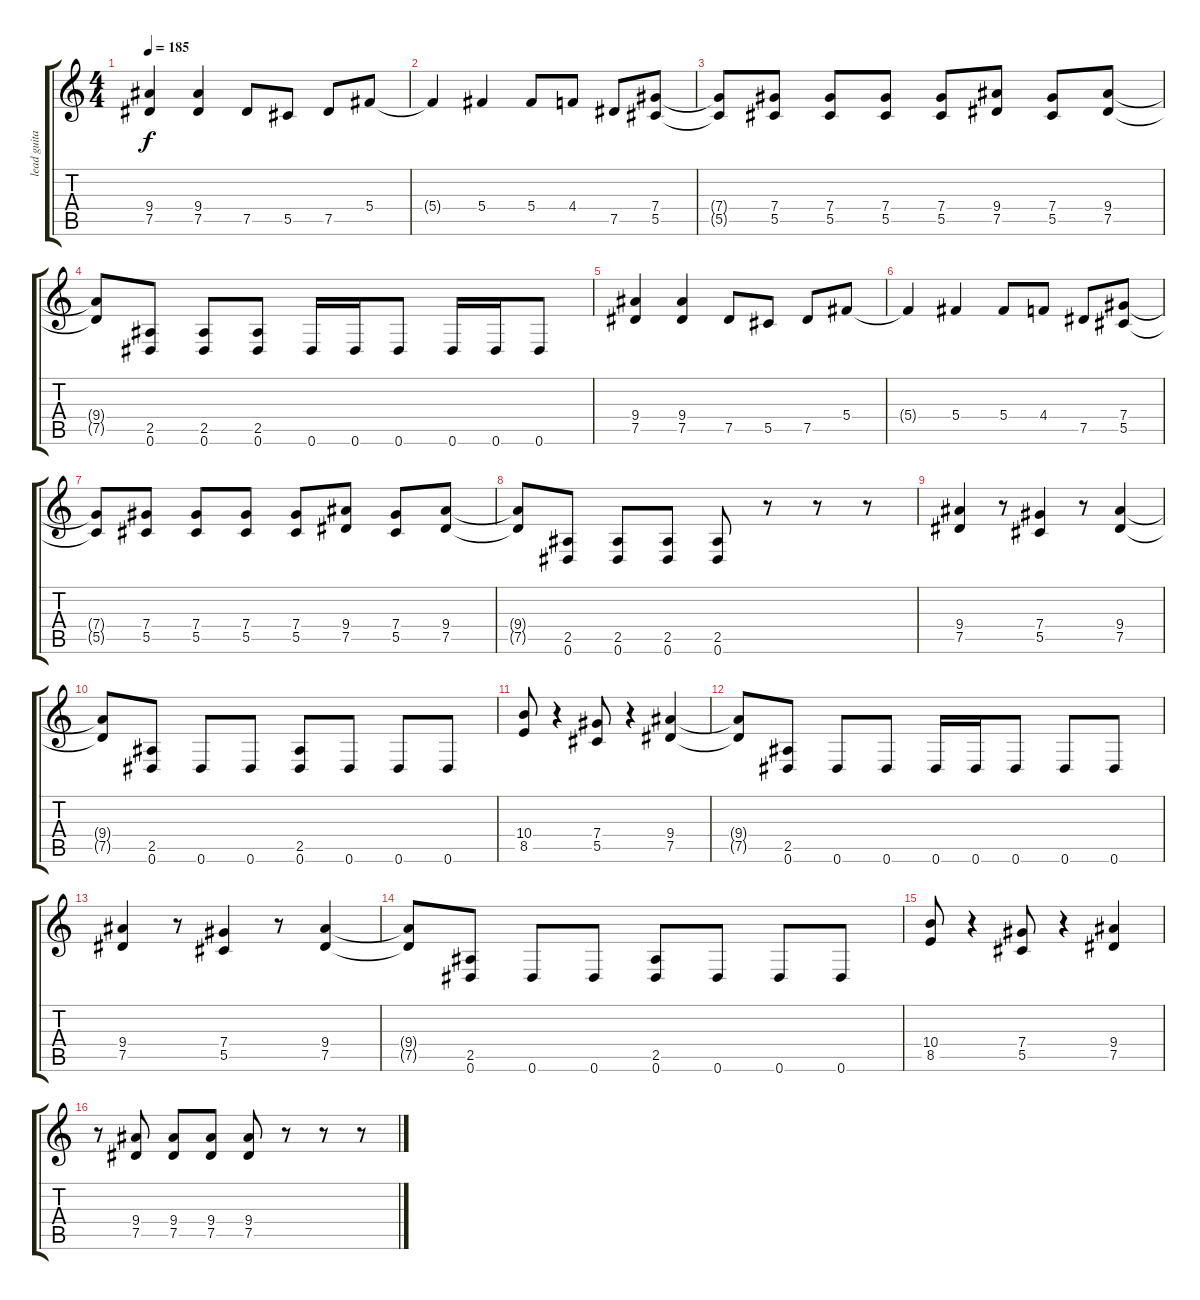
\track ("lead guitar" "lead guita") {instrument distortionguitar}
\staff {score tabs}
\tuning (Eb4 Bb3 Gb3 Db3 Ab2 Eb2) {hide}
\ts (4 4)
\tempo 185
\clef g2
\ks c
(9.4 7.5).4{dy f} (9.4 7.5).4 7.5.8 5.5.8 7.5.8 5.4.8 |
5.4{t}.4 5.4.4 5.4.8 4.4.8 7.5.8 (7.4 5.5).8 |
(7.4{t} 5.5{t}).8 (7.4 5.5).8 (7.4 5.5).8 (7.4 5.5).8 (7.4 5.5).8 (9.4 7.5).8 (7.4 5.5).8 (9.4 7.5).8 |
(9.4{t} 7.5{t}).8 (2.5 0.6).8 (2.5 0.6).8 (2.5 0.6).8 0.6.16 0.6.16 0.6.8 0.6.16 0.6.16 0.6.8 |
(9.4 7.5).4 (9.4 7.5).4 7.5.8 5.5.8 7.5.8 5.4.8 |
5.4{t}.4 5.4.4 5.4.8 4.4.8 7.5.8 (7.4 5.5).8 |
(7.4{t} 5.5{t}).8 (7.4 5.5).8 (7.4 5.5).8 (7.4 5.5).8 (7.4 5.5).8 (9.4 7.5).8 (7.4 5.5).8 (9.4 7.5).8 |
(9.4{t} 7.5{t}).8 (2.5 0.6).8 (2.5 0.6).8 (2.5 0.6).8 (2.5 0.6).8 r.8 r.8 r.8 |
(9.4 7.5).4 r.8 (7.4 5.5).4 r.8 (9.4 7.5).4 |
(9.4{t} 7.5{t}).8 (2.5 0.6).8 0.6.8 0.6.8 (2.5 0.6).8 0.6.8 0.6.8 0.6.8 |
(10.4 8.5).8 r.4 (7.4 5.5).8 r.4 (9.4 7.5).4 |
(9.4{t} 7.5{t}).8 (2.5 0.6).8 0.6.8 0.6.8 0.6.16 0.6.16 0.6.8 0.6.8 0.6.8 |
(9.4 7.5).4 r.8 (7.4 5.5).4 r.8 (9.4 7.5).4 |
(9.4{t} 7.5{t}).8 (2.5 0.6).8 0.6.8 0.6.8 (2.5 0.6).8 0.6.8 0.6.8 0.6.8 |
(10.4 8.5).8 r.4 (7.4 5.5).8 r.4 (9.4 7.5).4 |
r.8 (9.4 7.5).8 (9.4 7.5).8 (9.4 7.5).8 (9.4 7.5).8 r.8 r.8 r.8
